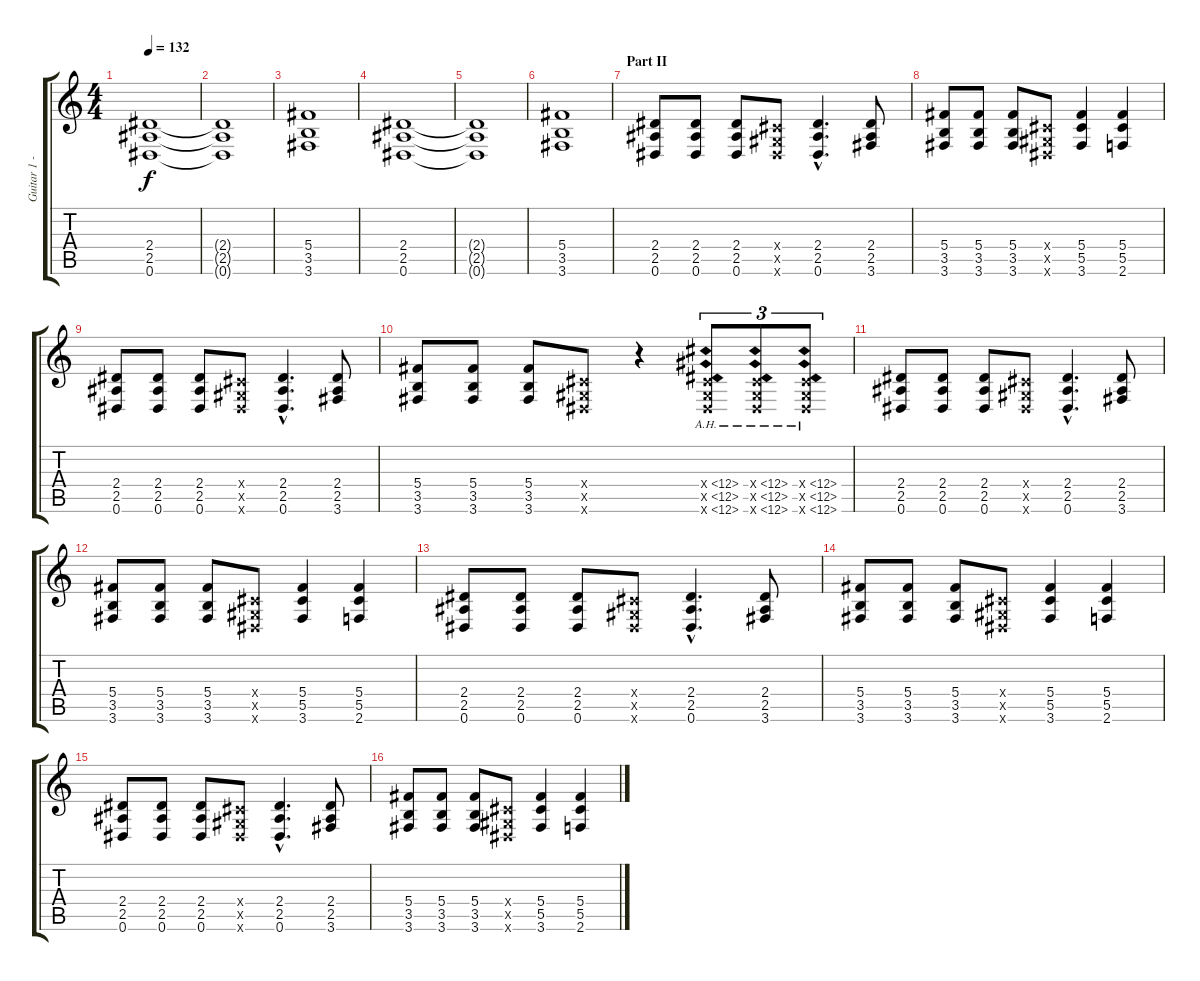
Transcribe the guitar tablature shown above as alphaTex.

\track ("Guitar 1 - rythm" "Guitar 1 -") {instrument overdrivenguitar}
\staff {score tabs}
\tuning (Eb4 Bb3 Gb3 Db3 Ab2 Eb2) {hide}
\ts (4 4)
\tempo 132
\clef g2
\ks c
(2.4 2.5 0.6).1{dy f} |
(2.4{t} 2.5{t} 0.6{t}).1 |
(5.4 3.5 3.6).1 |
(2.4 2.5 0.6).1 |
(2.4{t} 2.5{t} 0.6{t}).1 |
(5.4 3.5 3.6).1 |
\section ("" "Part II")
(2.4 2.5 0.6).8 (2.4 2.5 0.6).8 (2.4 2.5 0.6).8 (0.4{x} 0.5{x} 0.6{x}).8 (2.4{hac} 2.5{hac} 0.6{hac}).4{d} (2.4 2.5 3.6).8 |
(5.4 3.5 3.6).8 (5.4 3.5 3.6).8 (5.4 3.5 3.6).8 (0.4{x} 0.5{x} 0.6{x}).8 (5.4 5.5 3.6).4 (5.4 5.5 2.6).4 |
(2.4 2.5 0.6).8 (2.4 2.5 0.6).8 (2.4 2.5 0.6).8 (0.4{x} 0.5{x} 0.6{x}).8 (2.4{hac} 2.5{hac} 0.6{hac}).4{d} (2.4 2.5 3.6).8 |
(5.4 3.5 3.6).8 (5.4 3.5 3.6).8 (5.4 3.5 3.6).8 (0.4{x} 0.5{x} 0.6{x}).8 r.4 (0.4{ah 12 x} 0.5{ah 12 x} 0.6{ah 12 x}).8{tu (3 2)} (0.4{ah 12 x} 0.5{ah 12 x} 0.6{ah 12 x}).8{tu (3 2)} (0.4{ah 12 x} 0.5{ah 12 x} 0.6{ah 12 x}).8{tu (3 2)} |
(2.4 2.5 0.6).8 (2.4 2.5 0.6).8 (2.4 2.5 0.6).8 (0.4{x} 0.5{x} 0.6{x}).8 (2.4{hac} 2.5{hac} 0.6{hac}).4{d} (2.4 2.5 3.6).8 |
(5.4 3.5 3.6).8 (5.4 3.5 3.6).8 (5.4 3.5 3.6).8 (0.4{x} 0.5{x} 0.6{x}).8 (5.4 5.5 3.6).4 (5.4 5.5 2.6).4 |
(2.4 2.5 0.6).8 (2.4 2.5 0.6).8 (2.4 2.5 0.6).8 (0.4{x} 0.5{x} 0.6{x}).8 (2.4{hac} 2.5{hac} 0.6{hac}).4{d} (2.4 2.5 3.6).8 |
(5.4 3.5 3.6).8 (5.4 3.5 3.6).8 (5.4 3.5 3.6).8 (0.4{x} 0.5{x} 0.6{x}).8 (5.4 5.5 3.6).4 (5.4 5.5 2.6).4 |
(2.4 2.5 0.6).8 (2.4 2.5 0.6).8 (2.4 2.5 0.6).8 (0.4{x} 0.5{x} 0.6{x}).8 (2.4{hac} 2.5{hac} 0.6{hac}).4{d} (2.4 2.5 3.6).8 |
(5.4 3.5 3.6).8 (5.4 3.5 3.6).8 (5.4 3.5 3.6).8 (0.4{x} 0.5{x} 0.6{x}).8 (5.4 5.5 3.6).4 (5.4 5.5 2.6).4
